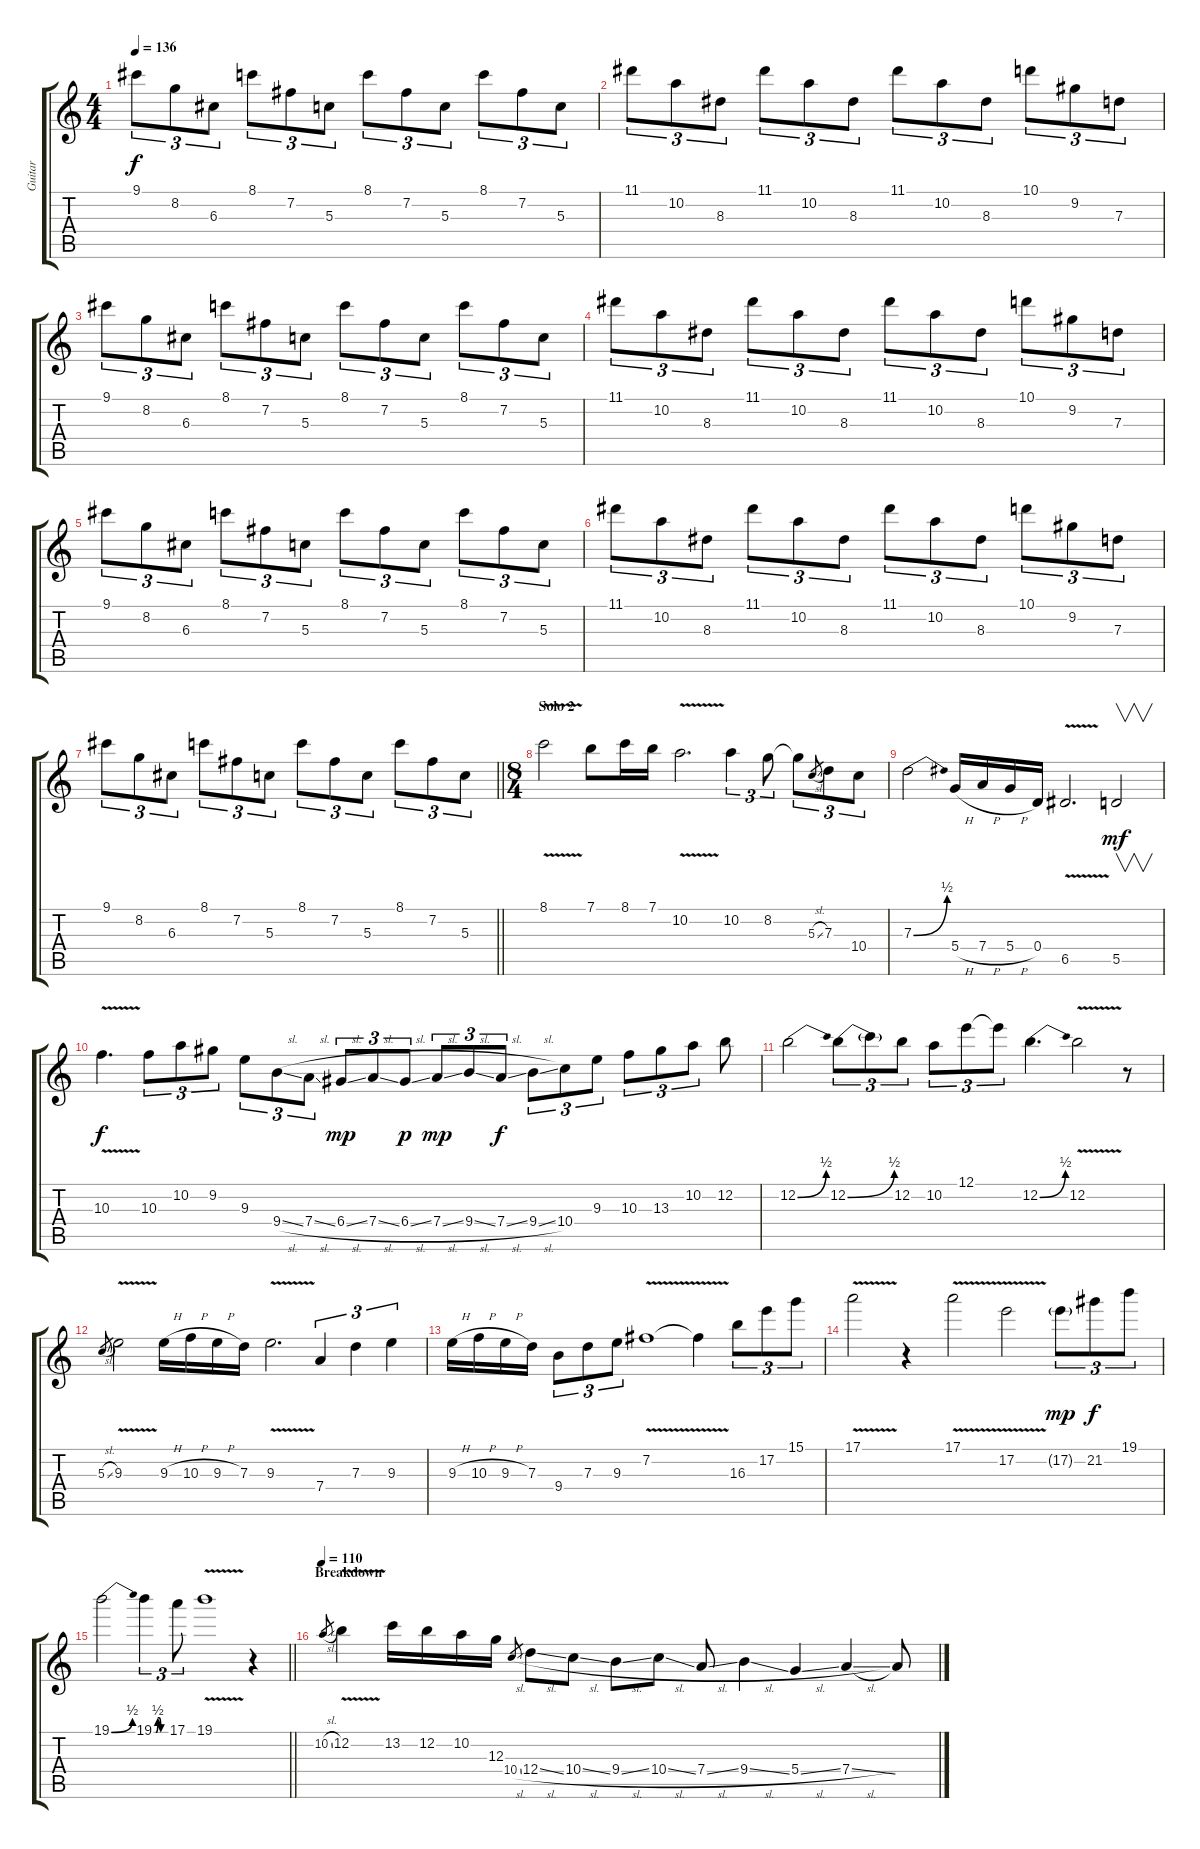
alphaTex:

\track ("Guitar" "Guitar") {instrument distortionguitar}
\staff {score tabs}
\tuning (E4 B3 G3 D3 A2 E2) {hide}
\ts (4 4)
\tempo 136
\clef g2
\ks c
9.1.8{tu (3 2) dy f} 8.2.8{tu (3 2)} 6.3.8{tu (3 2)} 8.1.8{tu (3 2)} 7.2.8{tu (3 2)} 5.3.8{tu (3 2)} 8.1.8{tu (3 2)} 7.2.8{tu (3 2)} 5.3.8{tu (3 2)} 8.1.8{tu (3 2)} 7.2.8{tu (3 2)} 5.3.8{tu (3 2)} |
11.1.8{tu (3 2)} 10.2.8{tu (3 2)} 8.3.8{tu (3 2)} 11.1.8{tu (3 2)} 10.2.8{tu (3 2)} 8.3.8{tu (3 2)} 11.1.8{tu (3 2)} 10.2.8{tu (3 2)} 8.3.8{tu (3 2)} 10.1.8{tu (3 2)} 9.2.8{tu (3 2)} 7.3.8{tu (3 2)} |
9.1.8{tu (3 2)} 8.2.8{tu (3 2)} 6.3.8{tu (3 2)} 8.1.8{tu (3 2)} 7.2.8{tu (3 2)} 5.3.8{tu (3 2)} 8.1.8{tu (3 2)} 7.2.8{tu (3 2)} 5.3.8{tu (3 2)} 8.1.8{tu (3 2)} 7.2.8{tu (3 2)} 5.3.8{tu (3 2)} |
11.1.8{tu (3 2)} 10.2.8{tu (3 2)} 8.3.8{tu (3 2)} 11.1.8{tu (3 2)} 10.2.8{tu (3 2)} 8.3.8{tu (3 2)} 11.1.8{tu (3 2)} 10.2.8{tu (3 2)} 8.3.8{tu (3 2)} 10.1.8{tu (3 2)} 9.2.8{tu (3 2)} 7.3.8{tu (3 2)} |
9.1.8{tu (3 2)} 8.2.8{tu (3 2)} 6.3.8{tu (3 2)} 8.1.8{tu (3 2)} 7.2.8{tu (3 2)} 5.3.8{tu (3 2)} 8.1.8{tu (3 2)} 7.2.8{tu (3 2)} 5.3.8{tu (3 2)} 8.1.8{tu (3 2)} 7.2.8{tu (3 2)} 5.3.8{tu (3 2)} |
11.1.8{tu (3 2)} 10.2.8{tu (3 2)} 8.3.8{tu (3 2)} 11.1.8{tu (3 2)} 10.2.8{tu (3 2)} 8.3.8{tu (3 2)} 11.1.8{tu (3 2)} 10.2.8{tu (3 2)} 8.3.8{tu (3 2)} 10.1.8{tu (3 2)} 9.2.8{tu (3 2)} 7.3.8{tu (3 2)} |
\barLineRight lightlight
9.1.8{tu (3 2)} 8.2.8{tu (3 2)} 6.3.8{tu (3 2)} 8.1.8{tu (3 2)} 7.2.8{tu (3 2)} 5.3.8{tu (3 2)} 8.1.8{tu (3 2)} 7.2.8{tu (3 2)} 5.3.8{tu (3 2)} 8.1.8{tu (3 2)} 7.2.8{tu (3 2)} 5.3.8{tu (3 2)} |
\ts (8 4)
\section ("" "Solo 2")
8.1{v}.2 7.1.8 8.1.16 7.1.16 10.2{v}.2{d} 10.2.4{tu (3 2)} 8.2.8{tu (3 2)} 8.2{t}.8{tu (3 2)} 5.3{sl}.8{gr} 7.3.8{tu (3 2)} 10.4.8{tu (3 2)} |
7.3{be (bend 0 0 60 2)}.2 5.4{h}.16 7.4{h}.16 5.4{h}.16 0.4.16 6.5{v}.2{d} 5.5.2{v dy mf} |
10.3{v}.4{d dy f} 10.3.8{tu (3 2)} 10.2.8{tu (3 2)} 9.2.8{tu (3 2)} 9.3.8{tu (3 2)} 9.4{sl}.8{tu (3 2)} 7.4{sl}.8{tu (3 2)} 6.4{sl}.8{tu (3 2) dy mp} 7.4{sl}.8{tu (3 2)} 6.4{sl}.8{tu (3 2) dy p} 7.4{sl}.8{tu (3 2) dy mp} 9.4{sl}.8{tu (3 2)} 7.4{sl}.8{tu (3 2) dy f} 9.4{sl}.8{tu (3 2)} 10.4.8{tu (3 2)} 9.3.8{tu (3 2)} 10.3.8{tu (3 2)} 13.3.8{tu (3 2)} 10.2.8{tu (3 2)} 12.2.8 |
12.2{be (bend 0 0 60 2)}.2 12.2{be (bend 0 0 60 2)}.8{tu (3 2)} 12.2{t}.8{tu (3 2)} 12.2.8{tu (3 2)} 10.2.8{tu (3 2)} 12.1.8{tu (3 2)} 12.1{t}.8{tu (3 2)} 12.2{be (bend 0 0 60 2)}.4{d} 12.2{v}.2 r.8 |
5.3{sl}.8{gr} 9.3{v}.2 9.3{h}.16 10.3{h}.16 9.3{h}.16 7.3.16 9.3{v}.2{d} 7.4.4{tu (3 2)} 7.3.4{tu (3 2)} 9.3.4{tu (3 2)} |
9.3{h}.16 10.3{h}.16 9.3{h}.16 7.3.16 9.4.8{tu (3 2)} 7.3.8{tu (3 2)} 9.3.8{tu (3 2)} 7.2{v}.1 7.2{t}.4 16.3.8{tu (3 2)} 17.2.8{tu (3 2)} 15.1.8{tu (3 2)} |
17.1{v}.2 r.4 17.1{v}.2 17.2{v}.2 17.2{g}.8{tu (3 2) dy mp} 21.2.8{tu (3 2) dy f} 19.1.8{tu (3 2)} |
\barLineRight lightlight
19.1{be (bend 0 0 60 2)}.2 19.1{be (custom 0 0 10 0 20 2 26 2 35 0 60 0)}.4{tu (3 2)} 17.1.8{tu (3 2)} 19.1{v}.1 r.4 |
\section ("" "Breakdown")
\tempo 110
10.2{sl}.8{gr} 12.2{v}.4 13.2.16 12.2.16 10.2.16 12.3.16 10.4{sl}.8{gr} 12.4{sl}.8 10.4{sl}.8 9.4{sl}.8 10.4{sl}.8 7.4{sl}.8 9.4{sl}.4 5.4{sl}.4 7.4{sl}.4 7.4{t}.8
